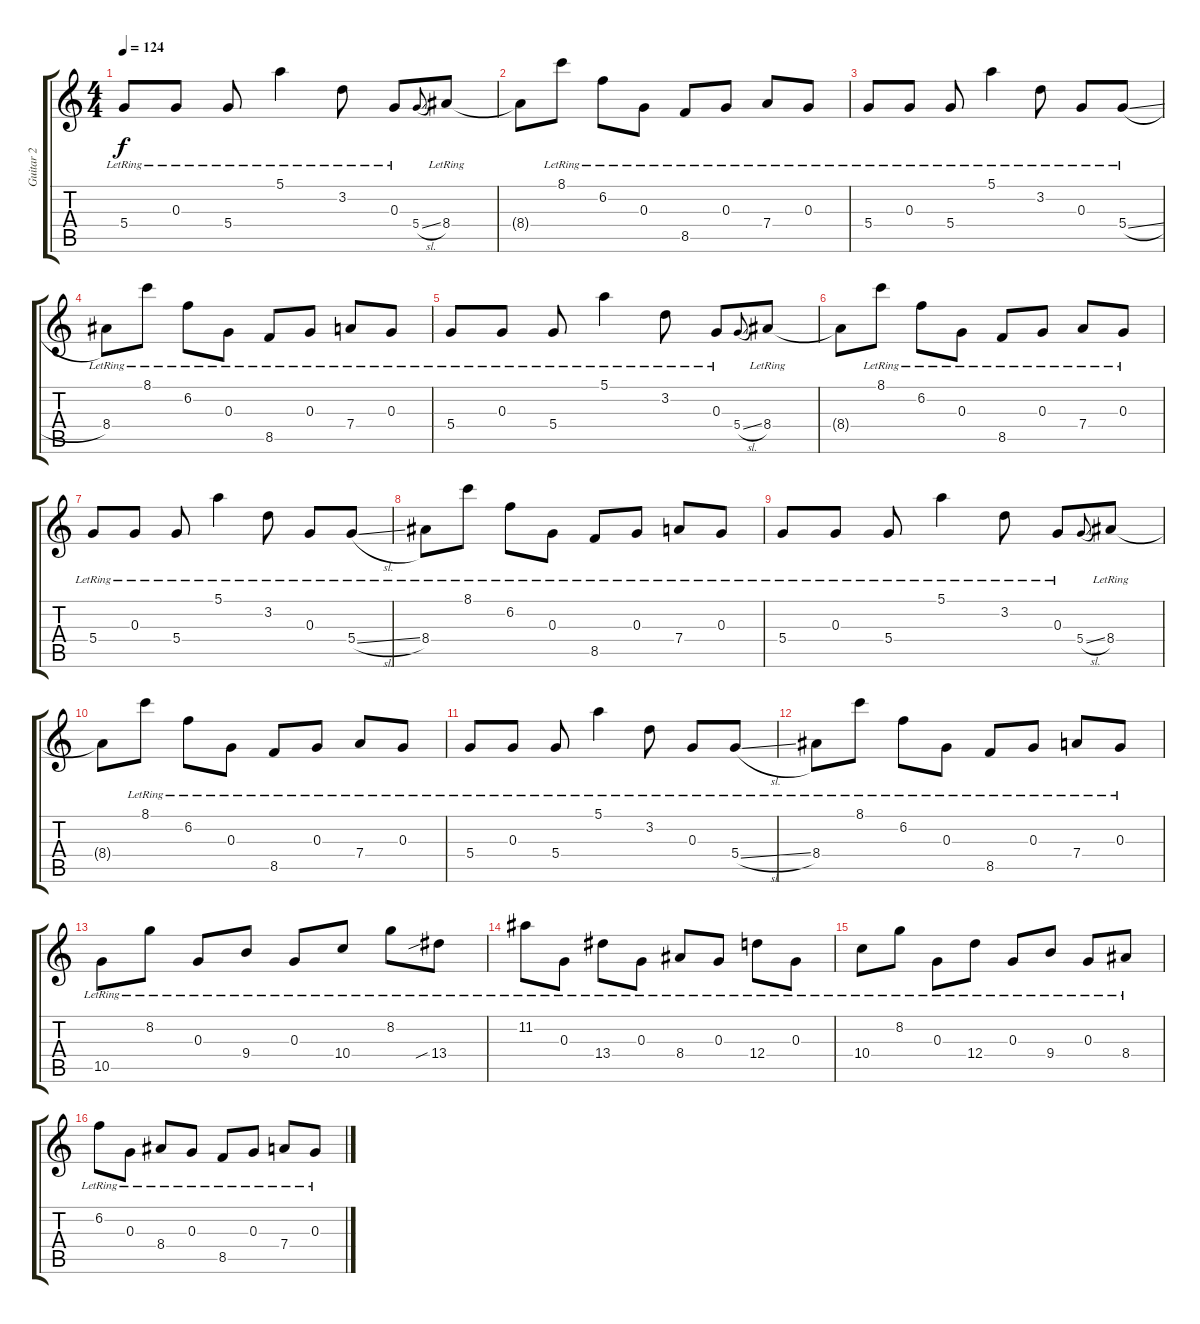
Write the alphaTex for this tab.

\track ("Guitar 2" "Guitar 2") {instrument acousticguitarsteel}
\staff {score tabs}
\tuning (E4 B3 G3 D3 A2 E2) {hide}
\ts (4 4)
\tempo 124
\clef g2
\ks c
5.4{lr}.8{dy f} 0.3{lr}.8 5.4{lr}.8 5.1{lr}.4 3.2{lr}.8 0.3{lr}.8 5.4{sl}.8{gr onbeat} 8.4{lr}.8 |
8.4{t}.8 8.1{lr}.8 6.2{lr}.8 0.3{lr}.8 8.5{lr}.8 0.3{lr}.8 7.4{lr}.8 0.3{lr}.8 |
5.4{lr}.8 0.3{lr}.8 5.4{lr}.8 5.1{lr}.4 3.2{lr}.8 0.3{lr}.8 5.4{sl lr}.8 |
8.4{lr}.8 8.1{lr}.8 6.2{lr}.8 0.3{lr}.8 8.5{lr}.8 0.3{lr}.8 7.4{lr}.8 0.3{lr}.8 |
5.4{lr}.8 0.3{lr}.8 5.4{lr}.8 5.1{lr}.4 3.2{lr}.8 0.3{lr}.8 5.4{sl}.8{gr onbeat} 8.4{lr}.8 |
8.4{t}.8 8.1{lr}.8 6.2{lr}.8 0.3{lr}.8 8.5{lr}.8 0.3{lr}.8 7.4{lr}.8 0.3{lr}.8 |
5.4{lr}.8 0.3{lr}.8 5.4{lr}.8 5.1{lr}.4 3.2{lr}.8 0.3{lr}.8 5.4{sl lr}.8 |
8.4{lr}.8 8.1{lr}.8 6.2{lr}.8 0.3{lr}.8 8.5{lr}.8 0.3{lr}.8 7.4{lr}.8 0.3{lr}.8 |
5.4{lr}.8 0.3{lr}.8 5.4{lr}.8 5.1{lr}.4 3.2{lr}.8 0.3{lr}.8 5.4{sl}.8{gr onbeat} 8.4{lr}.8 |
8.4{t}.8 8.1{lr}.8 6.2{lr}.8 0.3{lr}.8 8.5{lr}.8 0.3{lr}.8 7.4{lr}.8 0.3{lr}.8 |
5.4{lr}.8 0.3{lr}.8 5.4{lr}.8 5.1{lr}.4 3.2{lr}.8 0.3{lr}.8 5.4{sl lr}.8 |
8.4{lr}.8 8.1{lr}.8 6.2{lr}.8 0.3{lr}.8 8.5{lr}.8 0.3{lr}.8 7.4{lr}.8 0.3{lr}.8 |
10.5{lr}.8 8.2{lr}.8 0.3{lr}.8 9.4{lr}.8 0.3{lr}.8 10.4{lr}.8 8.2{lr}.8 13.4{sib lr}.8 |
11.2{lr}.8 0.3{lr}.8 13.4{lr}.8 0.3{lr}.8 8.4{lr}.8 0.3{lr}.8 12.4{lr}.8 0.3{lr}.8 |
10.4{lr}.8 8.2{lr}.8 0.3{lr}.8 12.4{lr}.8 0.3{lr}.8 9.4{lr}.8 0.3{lr}.8 8.4{lr}.8 |
6.2{lr}.8 0.3{lr}.8 8.4{lr}.8 0.3{lr}.8 8.5{lr}.8 0.3{lr}.8 7.4{lr}.8 0.3{lr}.8
